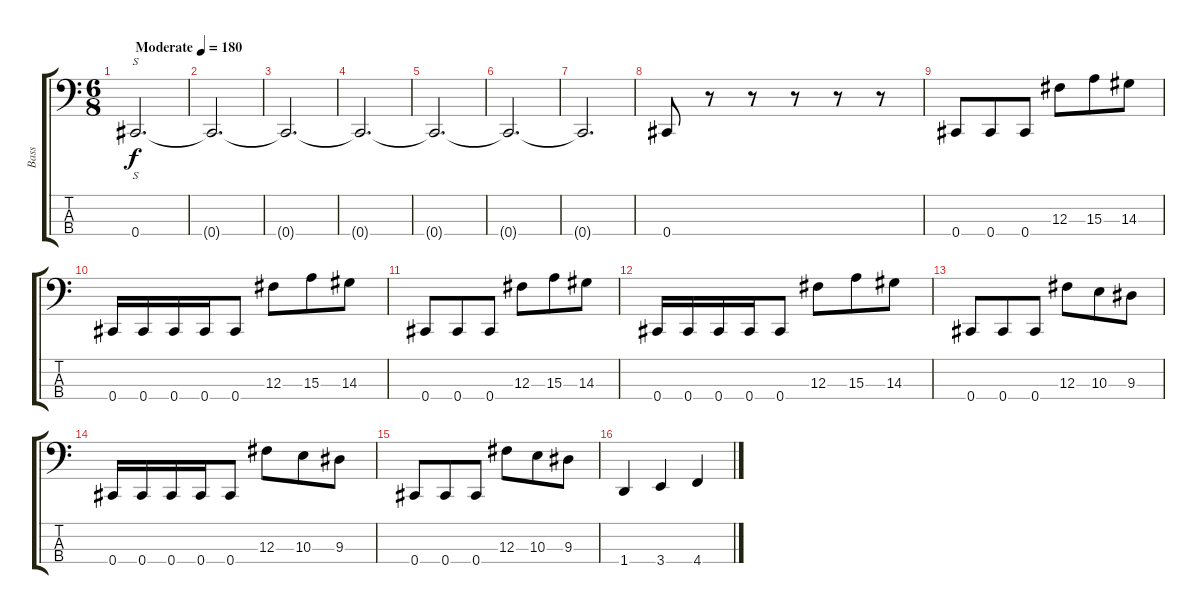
\track ("Bass" "Bass") {instrument electricbassfinger}
\staff {score tabs}
\tuning (E2 B1 Gb1 Db1) {hide}
\ts (6 8)
\tempo (180 "Moderate")
\clef f4
\ks c
0.4.2{s d dy f instrument electricbassfinger} |
0.4{t}.2{d} |
0.4{t}.2{d} |
0.4{t}.2{d} |
0.4{t}.2{d} |
0.4{t}.2{d} |
0.4{t}.2{d} |
0.4.8 r.8 r.8 r.8 r.8 r.8 |
0.4.8 0.4.8 0.4.8 12.3.8 15.3.8 14.3.8 |
0.4.16 0.4.16 0.4.16 0.4.16 0.4.8 12.3.8 15.3.8 14.3.8 |
0.4.8 0.4.8 0.4.8 12.3.8 15.3.8 14.3.8 |
0.4.16 0.4.16 0.4.16 0.4.16 0.4.8 12.3.8 15.3.8 14.3.8 |
0.4.8 0.4.8 0.4.8 12.3.8 10.3.8 9.3.8 |
0.4.16 0.4.16 0.4.16 0.4.16 0.4.8 12.3.8 10.3.8 9.3.8 |
0.4.8 0.4.8 0.4.8 12.3.8 10.3.8 9.3.8 |
1.4.4 3.4.4 4.4.4
